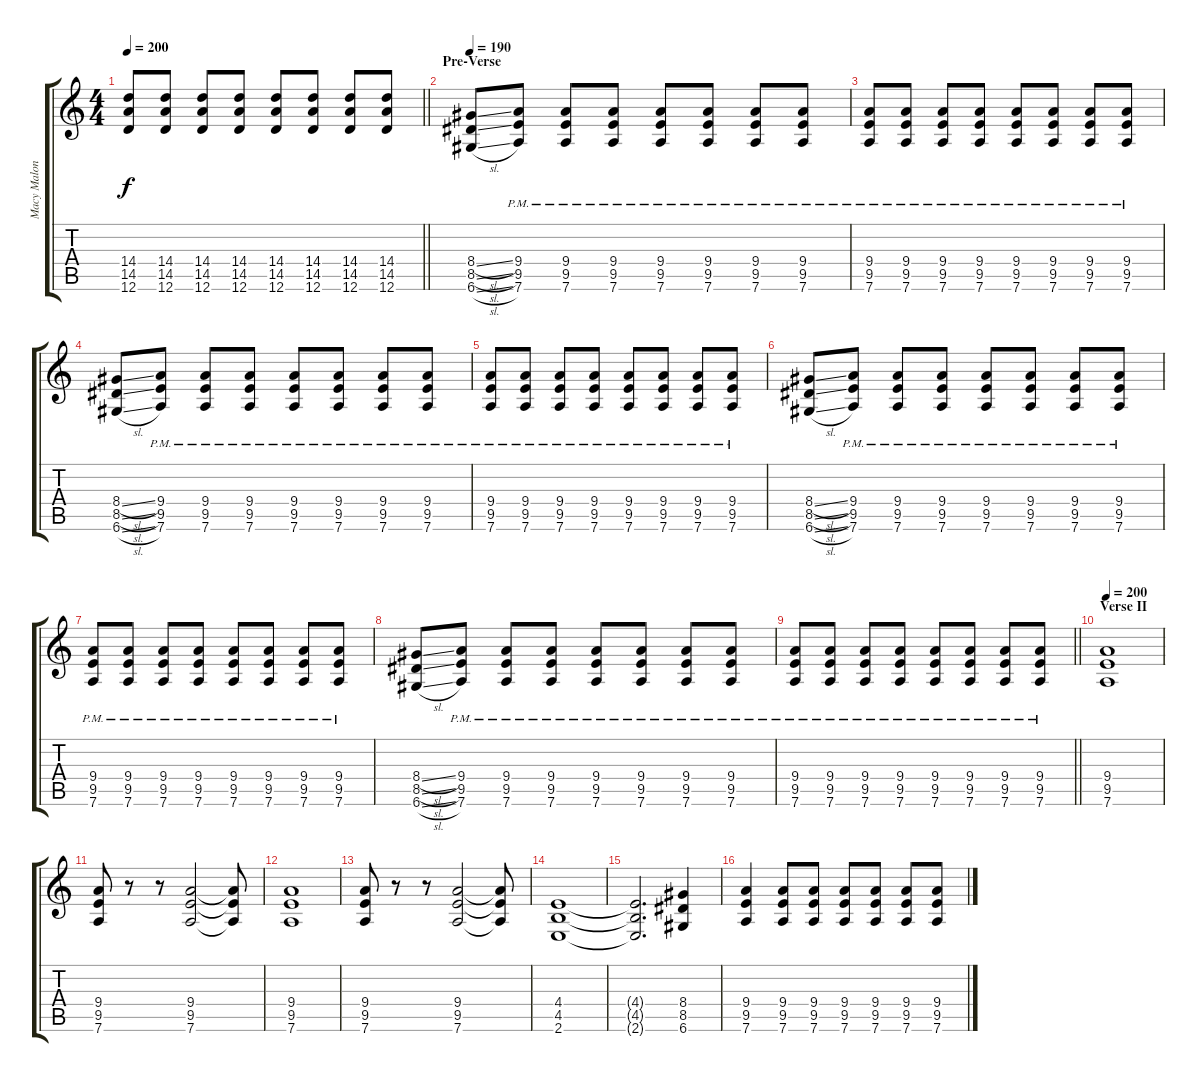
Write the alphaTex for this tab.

\track ("Macy Malone" "Macy Malon") {instrument distortionguitar}
\staff {score tabs}
\tuning (D4 A3 F3 C3 G2 D2) {hide}
\ts (4 4)
\tempo 200
\clef g2
\barLineRight lightlight
\ks c
(14.4 14.5 12.6).8{dy f} (14.4 14.5 12.6).8 (14.4 14.5 12.6).8 (14.4 14.5 12.6).8 (14.4 14.5 12.6).8 (14.4 14.5 12.6).8 (14.4 14.5 12.6).8 (14.4 14.5 12.6).8 |
\section ("" "Pre-Verse")
\tempo 190
(8.4{sl} 8.5{sl} 6.6{sl}).8 (9.4{pm} 9.5{pm} 7.6{pm}).8 (9.4{pm} 9.5{pm} 7.6{pm}).8 (9.4{pm} 9.5{pm} 7.6{pm}).8 (9.4{pm} 9.5{pm} 7.6{pm}).8 (9.4{pm} 9.5{pm} 7.6{pm}).8 (9.4{pm} 9.5{pm} 7.6{pm}).8 (9.4{pm} 9.5{pm} 7.6{pm}).8 |
(9.4{pm} 9.5{pm} 7.6{pm}).8 (9.4{pm} 9.5{pm} 7.6{pm}).8 (9.4{pm} 9.5{pm} 7.6{pm}).8 (9.4{pm} 9.5{pm} 7.6{pm}).8 (9.4{pm} 9.5{pm} 7.6{pm}).8 (9.4{pm} 9.5{pm} 7.6{pm}).8 (9.4{pm} 9.5{pm} 7.6{pm}).8 (9.4{pm} 9.5{pm} 7.6{pm}).8 |
(8.4{sl} 8.5{sl} 6.6{sl}).8 (9.4{pm} 9.5{pm} 7.6{pm}).8 (9.4{pm} 9.5{pm} 7.6{pm}).8 (9.4{pm} 9.5{pm} 7.6{pm}).8 (9.4{pm} 9.5{pm} 7.6{pm}).8 (9.4{pm} 9.5{pm} 7.6{pm}).8 (9.4{pm} 9.5{pm} 7.6{pm}).8 (9.4{pm} 9.5{pm} 7.6{pm}).8 |
(9.4{pm} 9.5{pm} 7.6{pm}).8 (9.4{pm} 9.5{pm} 7.6{pm}).8 (9.4{pm} 9.5{pm} 7.6{pm}).8 (9.4{pm} 9.5{pm} 7.6{pm}).8 (9.4{pm} 9.5{pm} 7.6{pm}).8 (9.4{pm} 9.5{pm} 7.6{pm}).8 (9.4{pm} 9.5{pm} 7.6{pm}).8 (9.4{pm} 9.5{pm} 7.6{pm}).8 |
(8.4{sl} 8.5{sl} 6.6{sl}).8 (9.4{pm} 9.5{pm} 7.6{pm}).8 (9.4{pm} 9.5{pm} 7.6{pm}).8 (9.4{pm} 9.5{pm} 7.6{pm}).8 (9.4{pm} 9.5{pm} 7.6{pm}).8 (9.4{pm} 9.5{pm} 7.6{pm}).8 (9.4{pm} 9.5{pm} 7.6{pm}).8 (9.4{pm} 9.5{pm} 7.6{pm}).8 |
(9.4{pm} 9.5{pm} 7.6{pm}).8 (9.4{pm} 9.5{pm} 7.6{pm}).8 (9.4{pm} 9.5{pm} 7.6{pm}).8 (9.4{pm} 9.5{pm} 7.6{pm}).8 (9.4{pm} 9.5{pm} 7.6{pm}).8 (9.4{pm} 9.5{pm} 7.6{pm}).8 (9.4{pm} 9.5{pm} 7.6{pm}).8 (9.4{pm} 9.5{pm} 7.6{pm}).8 |
(8.4{sl} 8.5{sl} 6.6{sl}).8 (9.4{pm} 9.5{pm} 7.6{pm}).8 (9.4{pm} 9.5{pm} 7.6{pm}).8 (9.4{pm} 9.5{pm} 7.6{pm}).8 (9.4{pm} 9.5{pm} 7.6{pm}).8 (9.4{pm} 9.5{pm} 7.6{pm}).8 (9.4{pm} 9.5{pm} 7.6{pm}).8 (9.4{pm} 9.5{pm} 7.6{pm}).8 |
\barLineRight lightlight
(9.4{pm} 9.5{pm} 7.6{pm}).8 (9.4{pm} 9.5{pm} 7.6{pm}).8 (9.4{pm} 9.5{pm} 7.6{pm}).8 (9.4{pm} 9.5{pm} 7.6{pm}).8 (9.4{pm} 9.5{pm} 7.6{pm}).8 (9.4{pm} 9.5{pm} 7.6{pm}).8 (9.4{pm} 9.5{pm} 7.6{pm}).8 (9.4{pm} 9.5{pm} 7.6{pm}).8 |
\section ("" "Verse II")
\tempo 200
(9.4 9.5 7.6).1 |
(9.4 9.5 7.6).8 r.8 r.8 (9.4 9.5 7.6).2 (9.4{t} 9.5{t} 7.6{t}).8 |
(9.4 9.5 7.6).1 |
(9.4 9.5 7.6).8 r.8 r.8 (9.4 9.5 7.6).2 (9.4{t} 9.5{t} 7.6{t}).8 |
(4.4 4.5 2.6).1 |
(4.4{t} 4.5{t} 2.6{t}).2{d} (8.4 8.5 6.6).4 |
(9.4 9.5 7.6).4 (9.4 9.5 7.6).8 (9.4 9.5 7.6).8 (9.4 9.5 7.6).8 (9.4 9.5 7.6).8 (9.4 9.5 7.6).8 (9.4 9.5 7.6).8
